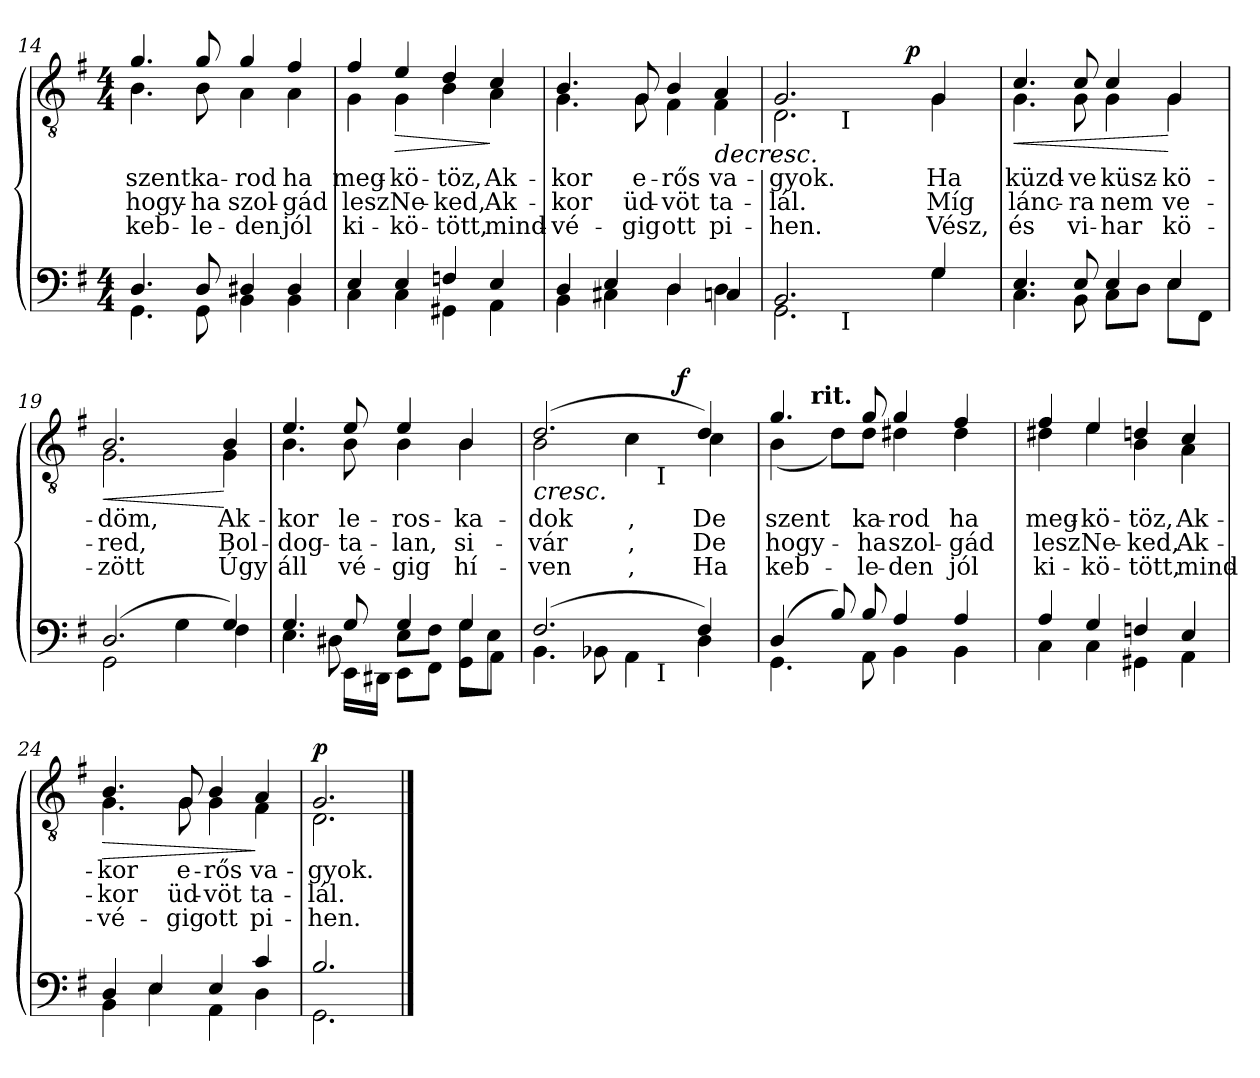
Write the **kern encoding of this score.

**kern	**kern	**text	**text	**text	**dynam
*part2	*part1	*part1	*part1	*part1	*part1
*staff2	*staff1	*staff1	*staff1	*staff1	*staff1
*clefF4	*clefGv2	*	*	*	*
*k[f#]	*k[f#]	*	*	*	*
*e:	*e:	*	*	*	*
*M4/4	*M4/4	*	*	*	*
=14	=14	=14	=14	=14	=14
*^	*	*	*	*	*
!	!	!	!LO:LY:b	!LO:LY:b	!LO:LY:b	!
*	*	*^	*	*	*	*
4.D/	4.GG\	4.g/	4.B\	szent	hogy-	keb-	.
!	!	!	!	!LO:LY:b	!LO:LY:b	!LO:LY:b	!
8D/	8GG\	8g/	8B\	ka-	-ha	-le-	.
!	!	!	!	!LO:LY:b	!LO:LY:b	!LO:LY:b	!
4D#X/	4BB\	4g/	4A\	-rod	szol-	-den	.
!	!	!	!	!LO:LY:b	!LO:LY:b	!LO:LY:b	!
4D#/	4BB\	4f#/	4A\	ha	-gád	jól	.
=15	=15	=15	=15	=15	=15	=15	=15
!	!	!	!	!LO:LY:b	!LO:LY:b	!LO:LY:b	!
4E/	4C\	4f#/	4G\	meg-	lesz	ki-	.
!	!	!	!	!LO:LY:b	!LO:LY:b	!LO:LY:b	!LO:HP:b
4E/	4C\	4e/	4G\	-kö-	Ne-	-kö-	>
!	!	!	!	!LO:LY:b	!LO:LY:b	!LO:LY:b	!
4Fn/	4GG#X\	4d/	4B\	-töz,	-ked,	-tött,	.
!	!	!	!	!LO:LY:b	!LO:LY:b	!LO:LY:b	!
4E/	4AA\	4c/	4A\	Ak-	Ak-	mind-	]
!!LO:LB:g=z	!!
=16	=16	=16	=16	=16	=16	=16	=16
!	!	!	!	!LO:LY:b	!LO:LY:b	!LO:LY:b	!
4D/	4BB\	4.B/	4.G\	-kor	-kor	-vé-	.
4E/	4C#X\	.	.	.	.	.	.
!	!	!	!	!LO:LY:b	!LO:LY:b	!LO:LY:b	!
.	.	8G/	8G\	e-	üd-	-gig	.
!	!	!	!	!LO:LY:b	!LO:LY:b	!LO:LY:b	!
4D/	4D\	4B/	4F#\	-rős	-vöt	ott	.
!	!	!	!	!LO:LY:b	!LO:LY:b	!LO:LY:b	!LO:HP:b
4D\	4Cn/	4A/	4F#\	va-	ta-	pi-	>
*	*	*v	*v	*	*	*	*
=17	=17	=17	=17	=17	=17	=17
*	*	*^	*	*	*	*
!	!	!	!	!LO:LY:b	!LO:LY:b	!LO:LY:b	!
*	*^	*^	*^	*	*	*	*
2.BB/	2.GG\	4..ryy	2.G/	2.D\	2ryy	4..ryy	-gyok.	-lál.	-hen.	.
!	!	!	!	!	!	!LO:TX:b:t=I	!	!	!	!
!	!	!LO:TX:b:t=I	!	!	!	!	!	!	!	!
.	.	2ryy	.	.	.	2ryy	.	.	.	.
.	.	.	.	.	8ryy	.	.	.	.	.
.	.	.	.	.	32ryy	.	.	.	.	.
!	!	!	!	!	!	!	!	!	!	!LO:DY:a
.	.	.	.	.	4ryy	.	.	.	.	p
!	!	!	!	!	!	!	!LO:LY:b	!LO:LY:b	!LO:LY:b	!
4G/	4G\	.	4G/	4G\	.	.	Ha	Míg	Vész,	]
.	.	.	.	.	16.ryy	.	.	.	.	.
.	.	16ryy	.	.	.	16ryy	.	.	.	.
*	*v	*v	*	*	*	*	*	*	*	*
*	*	*v	*v	*v	*v	*	*	*	*
=18	=18	=18	=18	=18	=18	=18
*	*^	*^	*	*	*	*
*	*	*	*	*^	*	*	*	*
*	*	*	*	*	*^	*	*	*	*
!	!	!	!	!	!	!	!LO:LY:b	!LO:LY:b	!LO:LY:b	!LO:HP:b
*	*v	*v	*	*	*	*	*	*	*	*
*	*	*	*v	*v	*v	*	*	*	*
4.E/	4.C\	4.c/	4.G\	küzd-	lánc-	és	<
!	!	!	!	!LO:LY:b	!LO:LY:b	!LO:LY:b	!
8E/	8BB\	8c/	8G\	-ve	-ra	vi-	.
!	!	!	!	!LO:LY:b	!LO:LY:b	!LO:LY:b	!
4E/	8C\L	4c/	4G\	küsz-	nem	-har	.
.	8D\J	.	.	.	.	.	.
!	!	!	!	!LO:LY:b	!LO:LY:b	!LO:LY:b	!
4E/	8E\L	4G/	4G\	-kö-	ve-	kö-	[
.	8FF#\J	.	.	.	.	.	.
=19	=19	=19	=19	=19	=19	=19	=19
!	!	!	!	!LO:LY:b	!LO:LY:b	!LO:LY:b	!LO:HP:b
(<2.D/	2GG\	2.B/	2.G\	-döm,	-red,	-zött	<
.	4G\	.	.	.	.	.	.
!	!	!	!	!LO:LY:b	!LO:LY:b	!LO:LY:b	!
4G/)	4F#\	4B/	4G\	Ak-	Bol-	Úgy	[
=20	=20	=20	=20	=20	=20	=20	=20
*	*^	*	*	*	*	*	*
!	!	!	!	!	!LO:LY:b	!LO:LY:b	!LO:LY:b	!
4.G/	4.E\	4.ryy	4.e/	4.B\	-kor	-dog-	áll	.
!	!	!	!	!	!LO:LY:b	!LO:LY:b	!LO:LY:b	!
8G/	16EE\LL	8D#X\	8e/	8B\	le-	-ta-	vé-	.
.	16DD#X\JJ	.	.	.	.	.	.	.
!	!	!	!	!	!LO:LY:b	!LO:LY:b	!LO:LY:b	!
4G/	8EE\L	8E\L	4e/	4B\	-ros-	-lan,	-gig	.
.	8FF#\J	8F#\J	.	.	.	.	.	.
!	!	!	!	!	!LO:LY:b	!LO:LY:b	!LO:LY:b	!
4G/	8GG\L	8G\L	4B/	4B\	-ka-	si-	hí-	.
.	8AA\J	8E\J	.	.	.	.	.	.
*	*	*	*v	*v	*	*	*	*
!!LO:LB:g=z
=21	=21	=21	=21	=21	=21	=21	=21
!	!	!	!	!LO:LY:b	!LO:LY:b	!LO:LY:b	!LO:HP:b
*	*	*	*^	*	*	*	*
*	*	*	*	*^	*	*	*	*
*	*	*	*	*	*^	*	*	*	*
(<2.F#/	4.BB\	2ryy	(<2.d/	2B\	2ryy	2ryy	-dok	-vár	-ven	<
.	8BB-X\	.	.	.	.	.	.	.	.	.
!	!	!	!	!	!	!	!LO:LY:b	!LO:LY:b	!LO:LY:b	!
.	4AA\	8ryy	.	4c\	8.ryy	8ryy	,	,	,	.
!	!	!	!	!	!	!LO:TX:b:t=I	!	!	!	!
!	!	!LO:TX:b:t=I	!	!	!	!	!	!	!	!
.	.	4.ryy	.	.	.	4.ryy	.	.	.	.
!	!	!	!	!	!	!	!	!	!	!LO:DY:a
.	.	.	.	.	4ryy	.	.	.	.	f
!	!	!	!	!	!	!	!LO:LY:b	!LO:LY:b	!LO:LY:b	!
4F#/)	4D\	.	4d/)	4c\	.	.	De	De	Ha	[
.	.	.	.	.	16ryy	.	.	.	.	.
*	*v	*v	*	*	*	*	*	*	*	*
*	*	*v	*v	*v	*v	*	*	*	*
=22	=22	=22	=22	=22	=22	=22
*	*^	*^	*	*	*	*
*	*	*	*	*^	*	*	*	*
*	*	*	*	*	*^	*	*	*	*
!	!	!	!	!	!	!	!LO:LY:b	!LO:LY:b	!LO:LY:b	!
*	*v	*v	*	*	*	*	*	*	*	*
*	*	*	*	*v	*v	*	*	*	*
(4D/	4.GG\	4.g/	(<4B\	8.ryy	szent	hogy-	keb-	.
!	!	!	!	!LO:TX:a:B:t=rit.	!	!	!	!
.	.	.	.	2ryy	.	.	.	.
8B/)	.	.	8d\L)	.	.	.	.	.
!	!	!	!	!	!LO:LY:b	!LO:LY:b	!LO:LY:b	!
8B/	8AA\	8g/	8d\J	.	ka-	-ha	-le-	.
!	!	!	!	!	!LO:LY:b	!LO:LY:b	!LO:LY:b	!
4A/	4BB\	4g/	4d#X\	.	-rod	szol-	-den	.
.	.	.	.	4ryy	.	.	.	.
!	!	!	!	!	!LO:LY:b	!LO:LY:b	!LO:LY:b	!
4A/	4BB\	4f#/	4d#\	.	ha	-gád	jól	.
.	.	.	.	16ryy	.	.	.	.
*	*	*v	*v	*v	*	*	*	*
=23	=23	=23	=23	=23	=23	=23
*	*	*^	*	*	*	*
*	*	*	*^	*	*	*	*
!	!	!	!	!	!LO:LY:b	!LO:LY:b	!LO:LY:b	!
*	*	*	*v	*v	*	*	*	*
4A/	4C\	4f#/	4d#X\	meg-	lesz	ki-	.
!	!	!	!	!LO:LY:b	!LO:LY:b	!LO:LY:b	!
4G/	4C\	4e/	4e\	-kö-	Ne-	-kö-	.
!	!	!	!	!LO:LY:b	!LO:LY:b	!LO:LY:b	!
4Fn/	4GG#X\	4d/	4B\	-töz,	-ked,	-tött,	.
!	!	!	!	!LO:LY:b	!LO:LY:b	!LO:LY:b	!
4E/	4AA\	4c/	4A\	Ak-	Ak-	mind-	.
=24	=24	=24	=24	=24	=24	=24	=24
!	!	!	!	!LO:LY:b	!LO:LY:b	!LO:LY:b	!LO:HP:b
4D/	4BB\	4.B/	4.G\	-kor	-kor	-vé-	>
4E/	4E\	.	.	.	.	.	.
!	!	!	!	!LO:LY:b	!LO:LY:b	!LO:LY:b	!
.	.	8G/	8G\	e-	üd-	-gig	.
!	!	!	!	!LO:LY:b	!LO:LY:b	!LO:LY:b	!
4E/	4AA\	4B/	4G\	-rős	-vöt	ott	.
!	!	!	!	!LO:LY:b	!LO:LY:b	!LO:LY:b	!
4c/	4D\	4A/	4F#\	va-	ta-	pi-	]
=25	=25	=25	=25	=25	=25	=25	=25
!	!	!	!	!LO:LY:b	!LO:LY:b	!LO:LY:b	!LO:DY:a
2.B/	2.GG\	2.G/	2.D\	-gyok.	-lál.	-hen.	p
*v	*v	*	*	*	*	*	*
*	*v	*v	*	*	*	*
==	==	==	==	==	==
*-	*-	*-	*-	*-	*-
